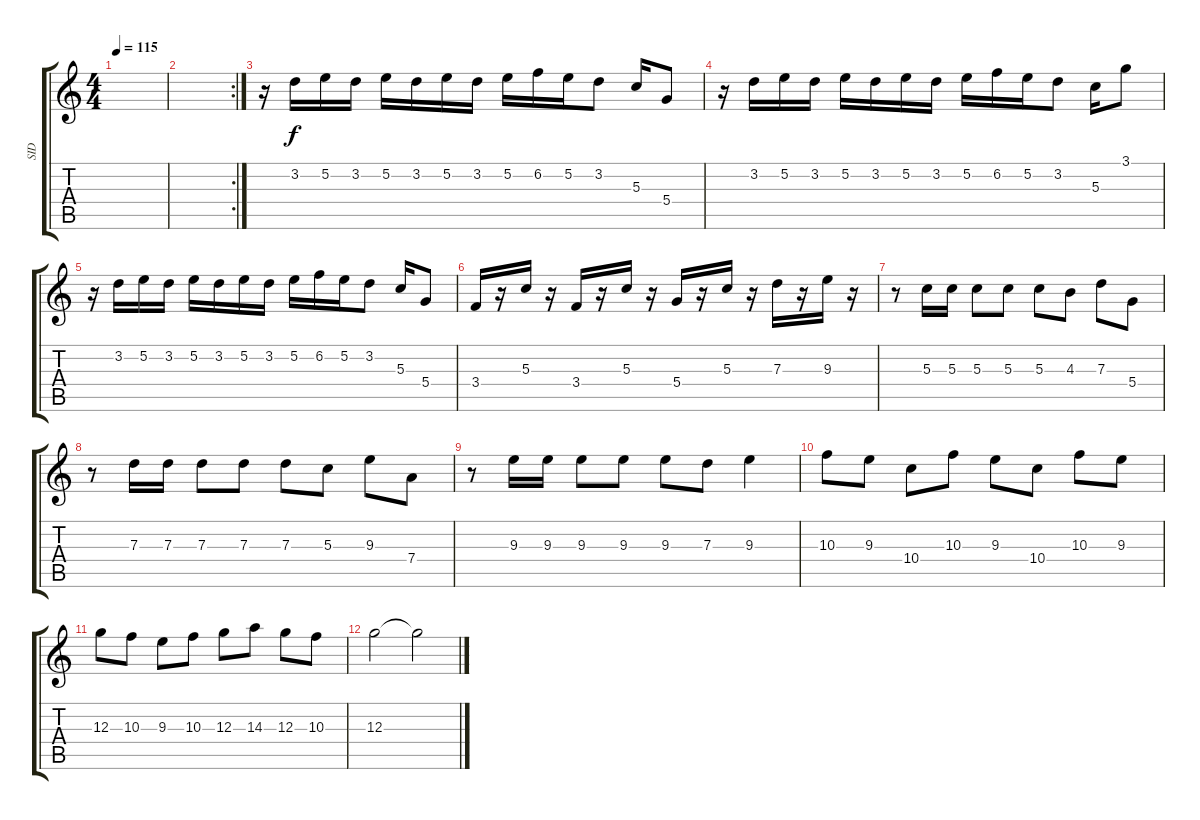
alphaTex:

\track ("SID" "SID") {instrument distortionguitar}
\staff {score tabs}
\tuning (E4 B3 G3 D3 A2 E2) {hide}
\ts (4 4)
\tempo 115
\clef g2
\ks c
|
\rc 2
|
r.16 3.2.16 5.2.16 3.2.16 5.2.16 3.2.16 5.2.16 3.2.16 5.2.16 6.2.16 5.2.16 3.2.8 5.3.16 5.4.8 |
r.16 3.2.16 5.2.16 3.2.16 5.2.16 3.2.16 5.2.16 3.2.16 5.2.16 6.2.16 5.2.16 3.2.8 5.3.16 3.1.8 |
r.16 3.2.16 5.2.16 3.2.16 5.2.16 3.2.16 5.2.16 3.2.16 5.2.16 6.2.16 5.2.16 3.2.8 5.3.16 5.4.8 |
3.4.16 r.16 5.3.16 r.16 3.4.16 r.16 5.3.16 r.16 5.4.16 r.16 5.3.16 r.16 7.3.16 r.16 9.3.16 r.16 |
r.8 5.3.16 5.3.16 5.3.8 5.3.8 5.3.8 4.3.8 7.3.8 5.4.8 |
r.8 7.3.16 7.3.16 7.3.8 7.3.8 7.3.8 5.3.8 9.3.8 7.4.8 |
r.8 9.3.16 9.3.16 9.3.8 9.3.8 9.3.8 7.3.8 9.3.4 |
10.3.8 9.3.8 10.4.8 10.3.8 9.3.8 10.4.8 10.3.8 9.3.8 |
12.3.8 10.3.8 9.3.8 10.3.8 12.3.8 14.3.8 12.3.8 10.3.8 |
12.3.2 12.3{t}.2
